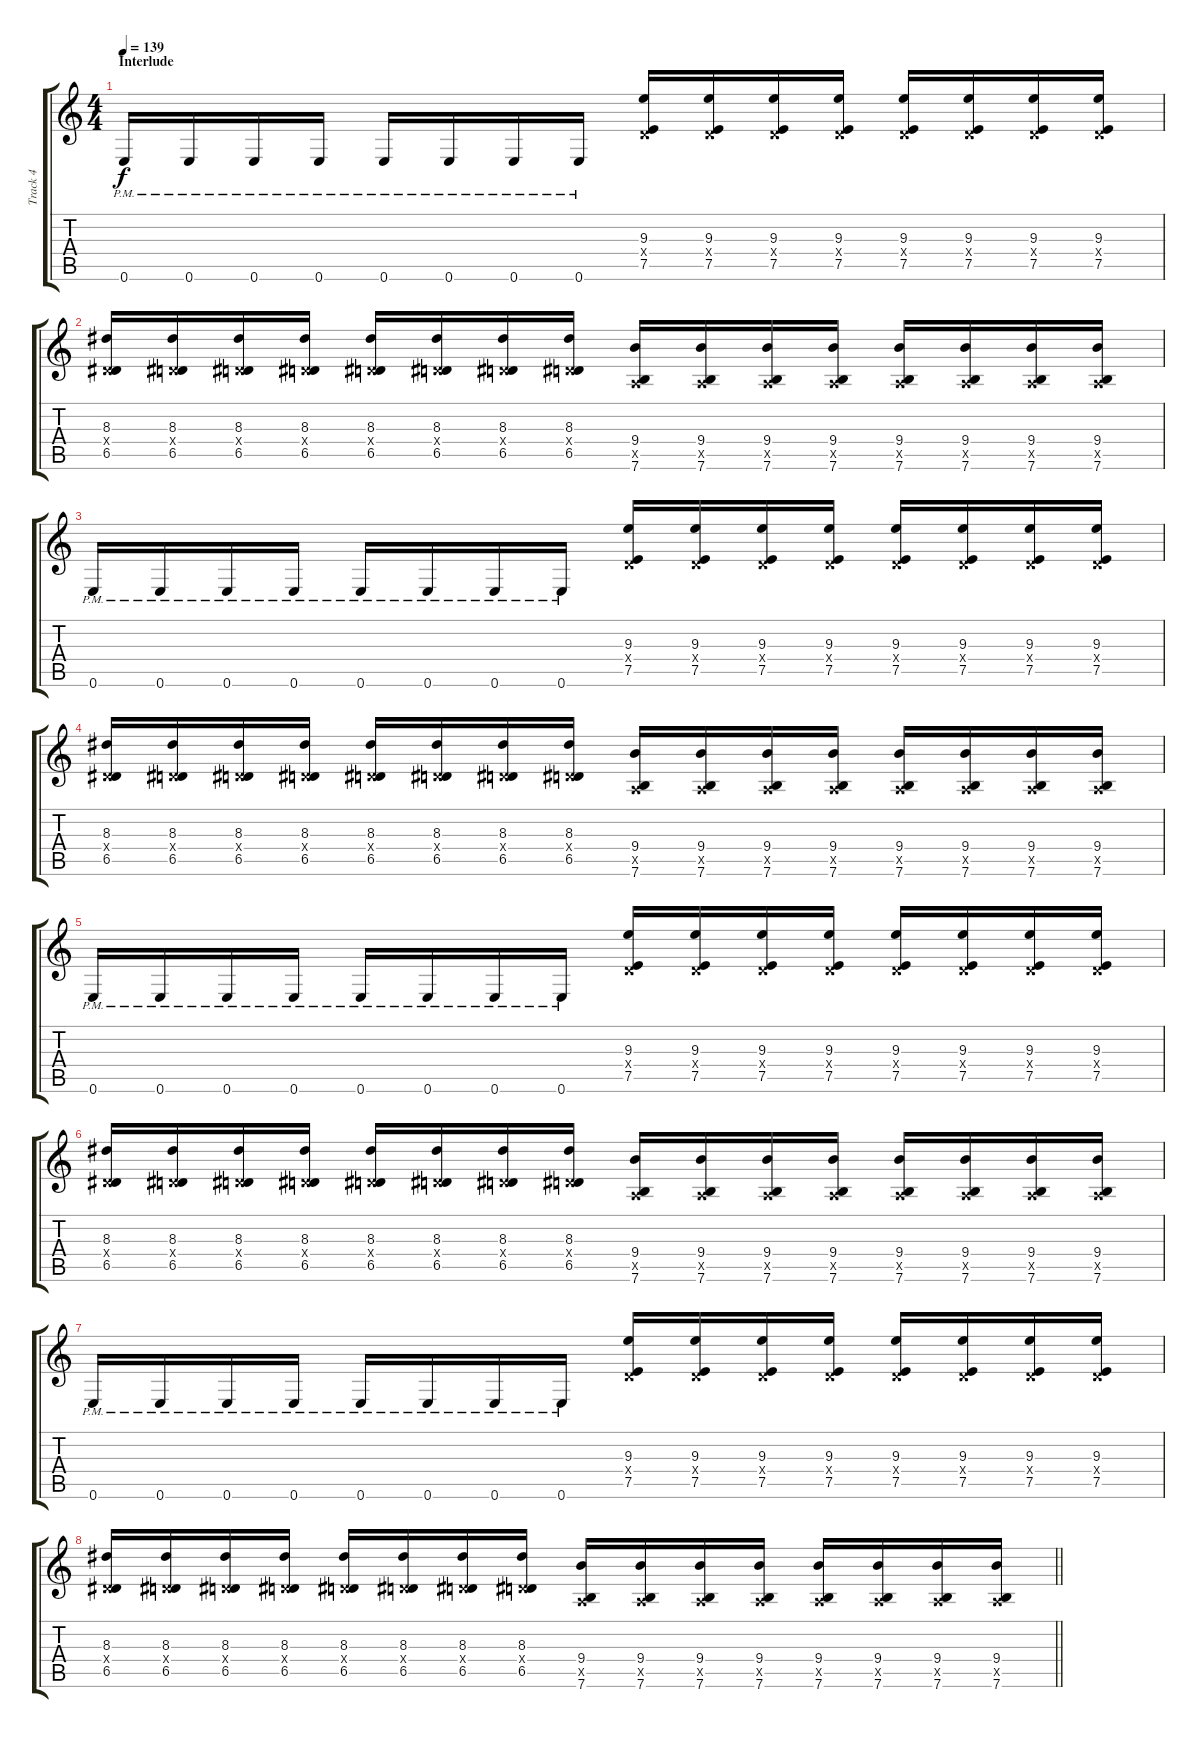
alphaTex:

\track ("Track 4" "Track 4") {instrument overdrivenguitar}
\staff {score tabs}
\tuning (E4 B3 G3 D3 A2 E2) {hide}
\ts (4 4)
\section ("" "Interlude")
\tempo 139
\clef g2
\ks c
0.6{pm}.16{dy f} 0.6{pm}.16 0.6{pm}.16 0.6{pm}.16 0.6{pm}.16 0.6{pm}.16 0.6{pm}.16 0.6{pm}.16 (9.3 0.4{x} 7.5).16 (9.3 0.4{x} 7.5).16 (9.3 0.4{x} 7.5).16 (9.3 0.4{x} 7.5).16 (9.3 0.4{x} 7.5).16 (9.3 0.4{x} 7.5).16 (9.3 0.4{x} 7.5).16 (9.3 0.4{x} 7.5).16 |
(8.3 0.4{x} 6.5).16 (8.3 0.4{x} 6.5).16 (8.3 0.4{x} 6.5).16 (8.3 0.4{x} 6.5).16 (8.3 0.4{x} 6.5).16 (8.3 0.4{x} 6.5).16 (8.3 0.4{x} 6.5).16 (8.3 0.4{x} 6.5).16 (9.4 0.5{x} 7.6).16 (9.4 0.5{x} 7.6).16 (9.4 0.5{x} 7.6).16 (9.4 0.5{x} 7.6).16 (9.4 0.5{x} 7.6).16 (9.4 0.5{x} 7.6).16 (9.4 0.5{x} 7.6).16 (9.4 0.5{x} 7.6).16 |
0.6{pm}.16 0.6{pm}.16 0.6{pm}.16 0.6{pm}.16 0.6{pm}.16 0.6{pm}.16 0.6{pm}.16 0.6{pm}.16 (9.3 0.4{x} 7.5).16 (9.3 0.4{x} 7.5).16 (9.3 0.4{x} 7.5).16 (9.3 0.4{x} 7.5).16 (9.3 0.4{x} 7.5).16 (9.3 0.4{x} 7.5).16 (9.3 0.4{x} 7.5).16 (9.3 0.4{x} 7.5).16 |
(8.3 0.4{x} 6.5).16 (8.3 0.4{x} 6.5).16 (8.3 0.4{x} 6.5).16 (8.3 0.4{x} 6.5).16 (8.3 0.4{x} 6.5).16 (8.3 0.4{x} 6.5).16 (8.3 0.4{x} 6.5).16 (8.3 0.4{x} 6.5).16 (9.4 0.5{x} 7.6).16 (9.4 0.5{x} 7.6).16 (9.4 0.5{x} 7.6).16 (9.4 0.5{x} 7.6).16 (9.4 0.5{x} 7.6).16 (9.4 0.5{x} 7.6).16 (9.4 0.5{x} 7.6).16 (9.4 0.5{x} 7.6).16 |
0.6{pm}.16 0.6{pm}.16 0.6{pm}.16 0.6{pm}.16 0.6{pm}.16 0.6{pm}.16 0.6{pm}.16 0.6{pm}.16 (9.3 0.4{x} 7.5).16 (9.3 0.4{x} 7.5).16 (9.3 0.4{x} 7.5).16 (9.3 0.4{x} 7.5).16 (9.3 0.4{x} 7.5).16 (9.3 0.4{x} 7.5).16 (9.3 0.4{x} 7.5).16 (9.3 0.4{x} 7.5).16 |
(8.3 0.4{x} 6.5).16 (8.3 0.4{x} 6.5).16 (8.3 0.4{x} 6.5).16 (8.3 0.4{x} 6.5).16 (8.3 0.4{x} 6.5).16 (8.3 0.4{x} 6.5).16 (8.3 0.4{x} 6.5).16 (8.3 0.4{x} 6.5).16 (9.4 0.5{x} 7.6).16 (9.4 0.5{x} 7.6).16 (9.4 0.5{x} 7.6).16 (9.4 0.5{x} 7.6).16 (9.4 0.5{x} 7.6).16 (9.4 0.5{x} 7.6).16 (9.4 0.5{x} 7.6).16 (9.4 0.5{x} 7.6).16 |
0.6{pm}.16 0.6{pm}.16 0.6{pm}.16 0.6{pm}.16 0.6{pm}.16 0.6{pm}.16 0.6{pm}.16 0.6{pm}.16 (9.3 0.4{x} 7.5).16 (9.3 0.4{x} 7.5).16 (9.3 0.4{x} 7.5).16 (9.3 0.4{x} 7.5).16 (9.3 0.4{x} 7.5).16 (9.3 0.4{x} 7.5).16 (9.3 0.4{x} 7.5).16 (9.3 0.4{x} 7.5).16 |
\barLineRight lightlight
(8.3 0.4{x} 6.5).16 (8.3 0.4{x} 6.5).16 (8.3 0.4{x} 6.5).16 (8.3 0.4{x} 6.5).16 (8.3 0.4{x} 6.5).16 (8.3 0.4{x} 6.5).16 (8.3 0.4{x} 6.5).16 (8.3 0.4{x} 6.5).16 (9.4 0.5{x} 7.6).16 (9.4 0.5{x} 7.6).16 (9.4 0.5{x} 7.6).16 (9.4 0.5{x} 7.6).16 (9.4 0.5{x} 7.6).16 (9.4 0.5{x} 7.6).16 (9.4 0.5{x} 7.6).16 (9.4 0.5{x} 7.6).16
